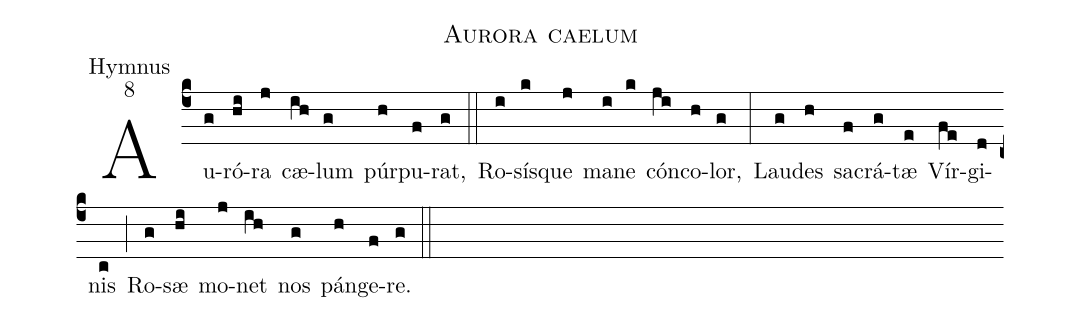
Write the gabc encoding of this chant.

name:Aurora caelum;
office-part:Hymnus;
mode:8;
%%
(c4) Au(g)ró(hi)ra(j) cæ(ih)lum(g) púr(h)pu(f)rat,(g) (::)
Ro(i)sí(k)sque(j) ma(i)ne(k) cón(ji)co(h)lor,(g) (:)
Lau(g)des(h) sa(f)crá(g)tæ(e) Vír(fe)gi(d)nis(c) (;) Ro(g)sæ(hi) mo(j)net(ih) nos(g) pán(h)ge(f)re.(g) (::)
